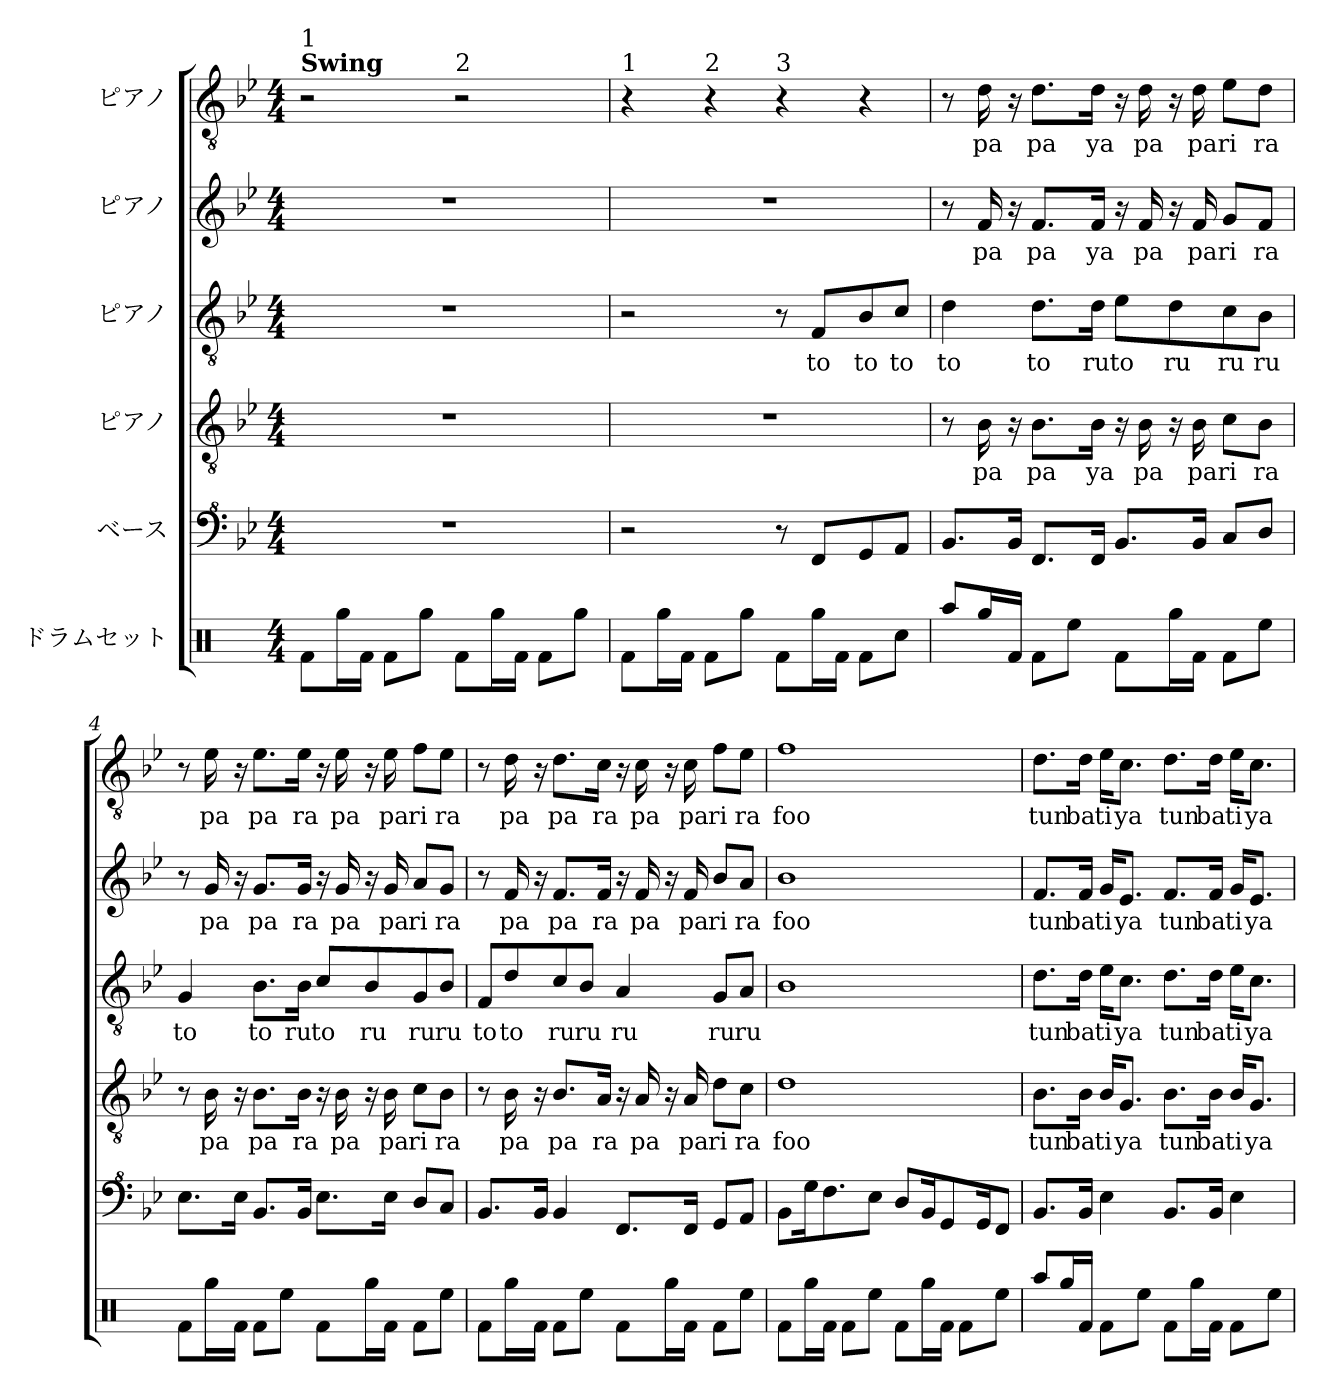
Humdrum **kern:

**kern	**kern	**kern	**text	**kern	**text	**kern	**text	**kern	**text
*part6	*part5	*part4	*part4	*part3	*part3	*part2	*part2	*part1	*part1
*staff6	*staff5	*staff4	*staff4	*staff3	*staff3	*staff2	*staff2	*staff1	*staff1
*I"ドラムセット	*I"ベース	*I"ピアノ	*	*I"ピアノ	*	*I"ピアノ	*	*I"ピアノ	*
*clefX	*clefF^4	*clefGv2	*	*clefGv2	*	*clefG2	*	*clefGv2	*
*	*ITrd7c12	*	*	*	*	*	*	*	*
*k[]	*k[b-e-]	*k[b-e-]	*	*k[b-e-]	*	*k[b-e-]	*	*k[b-e-]	*
*M4/4	*M4/4	*M4/4	*	*M4/4	*	*M4/4	*	*M4/4	*
*MM100	*MM100	*MM100	*	*MM100	*	*MM100	*	*MM100	*
=1	=1	=1	=1	=1	=1	=1	=1	=1	=1
!	!	!	!	!	!	!	!	!LO:TX:a:B:t=Swing	!
!	!	!	!	!	!	!	!	!LO:TX:a:t=1	!
8Rf\L	1r	1r	.	1r	.	1r	.	2r	.
16Rgg\L	.	.	.	.	.	.	.	.	.
16Rf\JJ	.	.	.	.	.	.	.	.	.
8Rf\L	.	.	.	.	.	.	.	.	.
8Rgg\J	.	.	.	.	.	.	.	.	.
!	!	!	!	!	!	!	!	!LO:TX:a:t=2	!
8Rf\L	.	.	.	.	.	.	.	2r	.
16Rgg\L	.	.	.	.	.	.	.	.	.
16Rf\JJ	.	.	.	.	.	.	.	.	.
8Rf\L	.	.	.	.	.	.	.	.	.
8Rgg\J	.	.	.	.	.	.	.	.	.
=2	=2	=2	=2	=2	=2	=2	=2	=2	=2
!	!	!	!	!	!	!	!	!LO:TX:a:t=1	!
8Rf\L	2r	1r	.	2r	.	1r	.	4r	.
16Rgg\L	.	.	.	.	.	.	.	.	.
16Rf\JJ	.	.	.	.	.	.	.	.	.
!	!	!	!	!	!	!	!	!LO:TX:a:t=2	!
8Rf\L	.	.	.	.	.	.	.	4r	.
8Rgg\J	.	.	.	.	.	.	.	.	.
!	!	!	!	!	!	!	!	!LO:TX:a:t=3	!
8Rf\L	8r	.	.	8r	.	.	.	4r	.
!	!	!	!	!	!LO:LY:b	!	!	!	!
16Rgg\L	8FF/L	.	.	8F/L	to	.	.	.	.
16Rf\JJ	.	.	.	.	.	.	.	.	.
!	!	!	!	!	!LO:LY:b	!	!	!	!
8Rf\L	8GG/	.	.	8B-/	to	.	.	4r	.
!	!	!	!	!	!LO:LY:b	!	!	!	!
8Rcc\J	8AA/J	.	.	8c/J	to	.	.	.	.
=3	=3	=3	=3	=3	=3	=3	=3	=3	=3
!	!	!	!	!	!LO:LY:b	!	!	!	!
8Raa/L	8.BB-/L	8r	.	4d\	to	8r	.	8r	.
!	!	!	!LO:LY:b	!	!	!	!LO:LY:b	!	!LO:LY:b
16Rgg/L	.	16B-\	pa	.	.	16f/	pa	16d\	pa
16Rf/JJ	16BB-/Jk	16r	.	.	.	16r	.	16r	.
!	!	!	!LO:LY:b	!	!LO:LY:b	!	!LO:LY:b	!	!LO:LY:b
8Rf\L	8.FF/L	8.B-\L	pa	8.d\L	to	8.f/L	pa	8.d\L	pa
8Ree\J	.	.	.	.	.	.	.	.	.
!	!	!	!LO:LY:b	!	!LO:LY:b	!	!LO:LY:b	!	!LO:LY:b
.	16FF/Jk	16B-\Jk	ya	16d\Jk	ru	16f/Jk	ya	16d\Jk	ya
!	!	!	!	!	!LO:LY:b	!	!	!	!
8Rf\L	8.BB-/L	16r	.	8e-\L	to	16r	.	16r	.
!	!	!	!LO:LY:b	!	!	!	!LO:LY:b	!	!LO:LY:b
.	.	16B-\	pa	.	.	16f/	pa	16d\	pa
!	!	!	!	!	!LO:LY:b	!	!	!	!
16Rgg\L	.	16r	.	8d\	ru	16r	.	16r	.
!	!	!	!LO:LY:b	!	!	!	!LO:LY:b	!	!LO:LY:b
16Rf\JJ	16BB-/Jk	16B-\	pa	.	.	16f/	pa	16d\	pa
!	!	!	!LO:LY:b	!	!LO:LY:b	!	!LO:LY:b	!	!LO:LY:b
8Rf\L	8C/L	8c\L	ri	8c\	ru	8g/L	ri	8e-\L	ri
!	!	!	!LO:LY:b	!	!LO:LY:b	!	!LO:LY:b	!	!LO:LY:b
8Ree\J	8D/J	8B-\J	ra	8B-\J	ru	8f/J	ra	8d\J	ra
!!LO:PB:g=z
=4	=4	=4	=4	=4	=4	=4	=4	=4	=4
!	!	!	!	!	!LO:LY:b	!	!	!	!
8Rf\L	8.E-\L	8r	.	4G/	to	8r	.	8r	.
!	!	!	!LO:LY:b	!	!	!	!LO:LY:b	!	!LO:LY:b
16Rgg\L	.	16B-\	pa	.	.	16g/	pa	16e-\	pa
16Rf\JJ	16E-\Jk	16r	.	.	.	16r	.	16r	.
!	!	!	!LO:LY:b	!	!LO:LY:b	!	!LO:LY:b	!	!LO:LY:b
8Rf\L	8.BB-/L	8.B-\L	pa	8.B-\L	to	8.g/L	pa	8.e-\L	pa
8Ree\J	.	.	.	.	.	.	.	.	.
!	!	!	!LO:LY:b	!	!LO:LY:b	!	!LO:LY:b	!	!LO:LY:b
.	16BB-/Jk	16B-\Jk	ra	16B-\Jk	ru	16g/Jk	ra	16e-\Jk	ra
!	!	!	!	!	!LO:LY:b	!	!	!	!
8Rf\L	8.E-\L	16r	.	8c/L	to	16r	.	16r	.
!	!	!	!LO:LY:b	!	!	!	!LO:LY:b	!	!LO:LY:b
.	.	16B-\	pa	.	.	16g/	pa	16e-\	pa
!	!	!	!	!	!LO:LY:b	!	!	!	!
16Rgg\L	.	16r	.	8B-/	ru	16r	.	16r	.
!	!	!	!LO:LY:b	!	!	!	!LO:LY:b	!	!LO:LY:b
16Rf\JJ	16E-\Jk	16B-\	pa	.	.	16g/	pa	16e-\	pa
!	!	!	!LO:LY:b	!	!LO:LY:b	!	!LO:LY:b	!	!LO:LY:b
8Rf\L	8D/L	8c\L	ri	8G/	ru	8a/L	ri	8f\L	ri
!	!	!	!LO:LY:b	!	!LO:LY:b	!	!LO:LY:b	!	!LO:LY:b
8Ree\J	8C/J	8B-\J	ra	8B-/J	ru	8g/J	ra	8e-\J	ra
=5	=5	=5	=5	=5	=5	=5	=5	=5	=5
!	!	!	!	!	!LO:LY:b	!	!	!	!
8Rf\L	8.BB-/L	8r	.	8F/L	to	8r	.	8r	.
!	!	!	!LO:LY:b	!	!LO:LY:b	!	!LO:LY:b	!	!LO:LY:b
16Rgg\L	.	16B-\	pa	8d/	to	16f/	pa	16d\	pa
16Rf\JJ	16BB-/Jk	16r	.	.	.	16r	.	16r	.
!	!	!	!LO:LY:b	!	!LO:LY:b	!	!LO:LY:b	!	!LO:LY:b
8Rf\L	4BB-/	8.B-/L	pa	8c/	ru	8.f/L	pa	8.d\L	pa
!	!	!	!	!	!LO:LY:b	!	!	!	!
8Ree\J	.	.	.	8B-/J	ru	.	.	.	.
!	!	!	!LO:LY:b	!	!	!	!LO:LY:b	!	!LO:LY:b
.	.	16A/Jk	ra	.	.	16f/Jk	ra	16c\Jk	ra
!	!	!	!	!	!LO:LY:b	!	!	!	!
8Rf\L	8.FF/L	16r	.	4A/	ru	16r	.	16r	.
!	!	!	!LO:LY:b	!	!	!	!LO:LY:b	!	!LO:LY:b
.	.	16A/	pa	.	.	16f/	pa	16c\	pa
16Rgg\L	.	16r	.	.	.	16r	.	16r	.
!	!	!	!LO:LY:b	!	!	!	!LO:LY:b	!	!LO:LY:b
16Rf\JJ	16FF/Jk	16A/	pa	.	.	16f/	pa	16c\	pa
!	!	!	!LO:LY:b	!	!LO:LY:b	!	!LO:LY:b	!	!LO:LY:b
8Rf\L	8GG/L	8d\L	ri	8G/L	ru	8b-/L	ri	8f\L	ri
!	!	!	!LO:LY:b	!	!LO:LY:b	!	!LO:LY:b	!	!LO:LY:b
8Ree\J	8AA/J	8c\J	ra	8A/J	ru	8a/J	ra	8e-\J	ra
=6	=6	=6	=6	=6	=6	=6	=6	=6	=6
!	!	!	!LO:LY:b	!	!	!	!LO:LY:b	!	!LO:LY:b
8Rf\L	8BB-\L	1d	foo	1B-	.	1b-	foo	1f	foo
16Rgg\L	16G\K	.	.	.	.	.	.	.	.
16Rf\JJ	8.F\	.	.	.	.	.	.	.	.
8Rf\L	.	.	.	.	.	.	.	.	.
8Ree\J	8E-\J	.	.	.	.	.	.	.	.
8Rf\L	8D/L	.	.	.	.	.	.	.	.
16Rgg\L	16BB-/K	.	.	.	.	.	.	.	.
16Rf\JJ	8GG/	.	.	.	.	.	.	.	.
8Rf\L	.	.	.	.	.	.	.	.	.
.	16GG/K	.	.	.	.	.	.	.	.
8Ree\J	8FF/J	.	.	.	.	.	.	.	.
!!LO:LB:g=z
=7	=7	=7	=7	=7	=7	=7	=7	=7	=7
!	!	!	!LO:LY:b	!	!LO:LY:b	!	!LO:LY:b	!	!LO:LY:b
8Raa/L	8.BB-/L	8.B-\L	tun	8.d\L	tun	8.f/L	tun	8.d\L	tun
16Rgg/L	.	.	.	.	.	.	.	.	.
!	!	!	!LO:LY:b	!	!LO:LY:b	!	!LO:LY:b	!	!LO:LY:b
16Rf/JJ	16BB-/Jk	16B-\Jk	ba	16d\Jk	ba	16f/Jk	ba	16d\Jk	ba
!	!	!	!LO:LY:b	!	!LO:LY:b	!	!LO:LY:b	!	!LO:LY:b
8Rf\L	4E-\	16B-/KL	ti	16e-\KL	ti	16g/KL	ti	16e-\KL	ti
!	!	!	!LO:LY:b	!	!LO:LY:b	!	!LO:LY:b	!	!LO:LY:b
.	.	8.G/J	ya	8.c\J	ya	8.e-/J	ya	8.c\J	ya
8Ree\J	.	.	.	.	.	.	.	.	.
!	!	!	!LO:LY:b	!	!LO:LY:b	!	!LO:LY:b	!	!LO:LY:b
8Rf\L	8.BB-/L	8.B-\L	tun	8.d\L	tun	8.f/L	tun	8.d\L	tun
16Rgg\L	.	.	.	.	.	.	.	.	.
!	!	!	!LO:LY:b	!	!LO:LY:b	!	!LO:LY:b	!	!LO:LY:b
16Rf\JJ	16BB-/Jk	16B-\Jk	ba	16d\Jk	ba	16f/Jk	ba	16d\Jk	ba
!	!	!	!LO:LY:b	!	!LO:LY:b	!	!LO:LY:b	!	!LO:LY:b
8Rf\L	4E-\	16B-/KL	ti	16e-\KL	ti	16g/KL	ti	16e-\KL	ti
!	!	!	!LO:LY:b	!	!LO:LY:b	!	!LO:LY:b	!	!LO:LY:b
.	.	8.G/J	ya	8.c\J	ya	8.e-/J	ya	8.c\J	ya
8Ree\J	.	.	.	.	.	.	.	.	.
=	=	=	=	=	=	=	=	=	=
*-	*-	*-	*-	*-	*-	*-	*-	*-	*-
